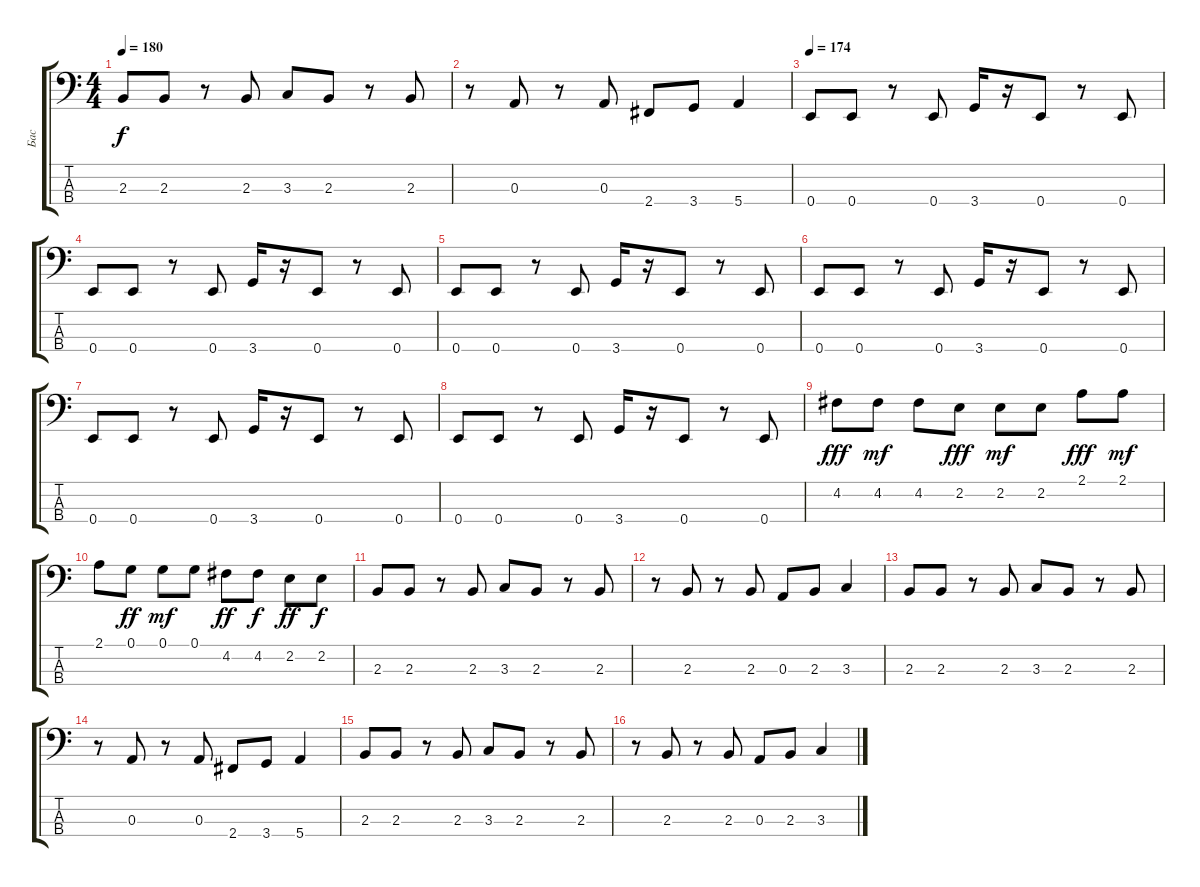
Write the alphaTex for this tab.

\track ("Бас" "Бас") {instrument electricbassfinger}
\staff {score tabs}
\tuning (G2 D2 A1 E1) {hide}
\ts (4 4)
\tempo 180
\clef f4
\ks c
2.3.8{dy f} 2.3.8 r.8 2.3.8 3.3.8 2.3.8 r.8 2.3.8 |
r.8 0.3.8 r.8 0.3.8 2.4.8 3.4.8 5.4.4 |
\section ("" "")
\tempo 174
0.4.8{volume 8 instrument electricbasspick} 0.4.8 r.8 0.4.8 3.4.16 r.16 0.4.8 r.8 0.4.8 |
0.4.8 0.4.8 r.8 0.4.8 3.4.16 r.16 0.4.8 r.8 0.4.8 |
0.4.8 0.4.8 r.8 0.4.8 3.4.16 r.16 0.4.8 r.8 0.4.8 |
0.4.8 0.4.8 r.8 0.4.8 3.4.16 r.16 0.4.8 r.8 0.4.8 |
0.4.8 0.4.8 r.8 0.4.8 3.4.16 r.16 0.4.8 r.8 0.4.8 |
0.4.8 0.4.8 r.8 0.4.8 3.4.16 r.16 0.4.8 r.8 0.4.8 |
4.2.8{dy fff volume 12 instrument electricguitarmuted} 4.2.8{dy mf} 4.2.8 2.2.8{dy fff} 2.2.8{dy mf} 2.2.8 2.1.8{dy fff} 2.1.8{dy mf} |
2.1.8 0.1.8{dy ff} 0.1.8{dy mf} 0.1.8 4.2.8{dy ff} 4.2.8{dy f} 2.2.8{dy ff} 2.2.8{dy f} |
2.3.8{volume 11 instrument electricbassfinger} 2.3.8 r.8 2.3.8 3.3.8 2.3.8 r.8 2.3.8 |
r.8 2.3.8 r.8 2.3.8 0.3.8 2.3.8 3.3.4 |
2.3.8 2.3.8 r.8 2.3.8 3.3.8 2.3.8 r.8 2.3.8 |
r.8 0.3.8 r.8 0.3.8 2.4.8 3.4.8 5.4.4 |
2.3.8 2.3.8 r.8 2.3.8 3.3.8 2.3.8 r.8 2.3.8 |
r.8 2.3.8 r.8 2.3.8 0.3.8 2.3.8 3.3.4
